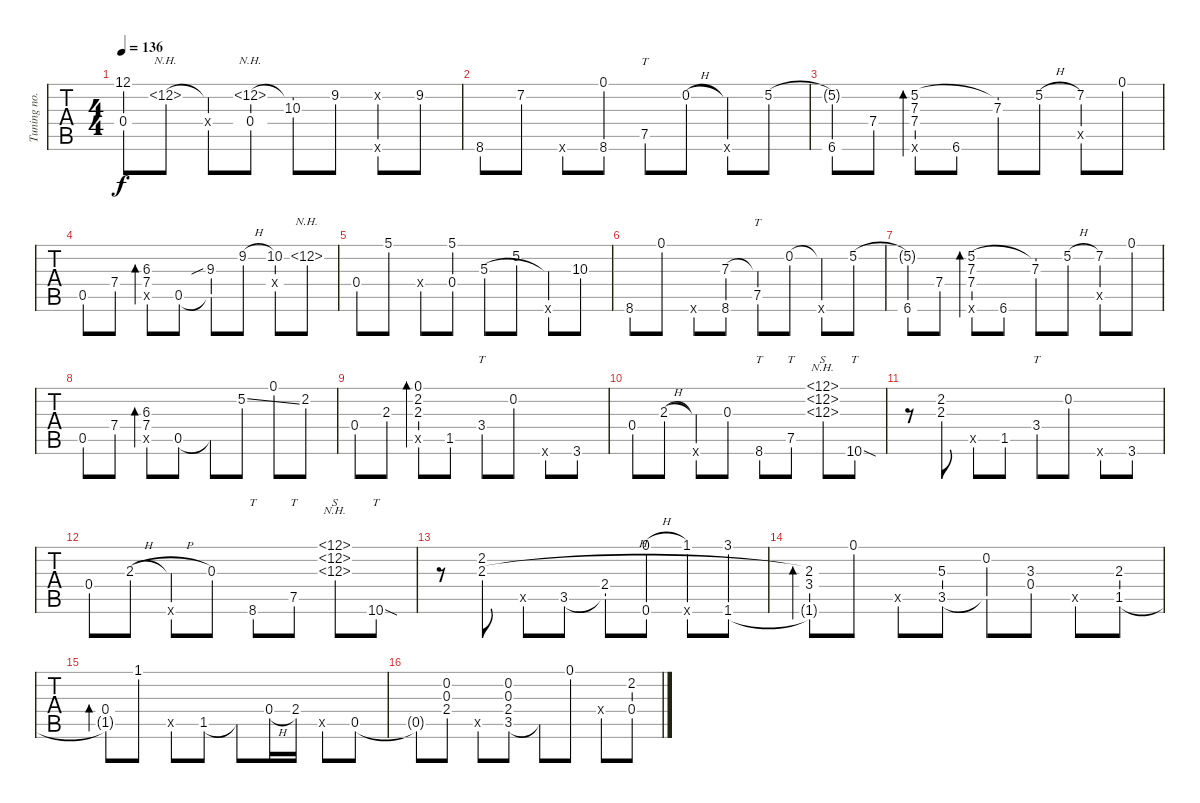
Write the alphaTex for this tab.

\track ("Tuning no.1" "Tuning no.") {instrument acousticguitarsteel}
\staff {tabs}
\tuning (E4 C4 G3 D3 A2 E2) {hide}
\ts (4 4)
\tempo 136
\clef g2
\ks c
(12.1{t} 0.4).8{dy f} 12.2{nh}.8 (12.2{t} 0.4{x}).8 (12.2{nh} 0.4).8 (12.2{t} 10.3{lf 3}).8 9.2{lf 2}.8 (0.2{x} 0.6{x}).8 9.2{lf 5}.8 |
8.6{lf 3}.8 7.2{lf 2}.8 0.6{x}.8 (0.1 8.6).8 7.5{lf 2}.8{tt} 0.2{h}.8 (0.2{t} 0.6{x}).8 5.2{lf 2}.8 |
(5.2{t} 6.6).8 7.4.8 (5.2 7.3 7.4 0.6{x}).8{bd 60} 6.6.8 (5.2{t} 7.3).8 5.2{h}.8 (7.2 0.5{x}).8 0.1.8 |
0.5.8 7.4.8 (6.3 7.4 0.5{x}).8{bd 60} 0.5.8 (9.3{sib} 0.5{t}).8 9.2{h}.8 (10.2 0.4{x}).8 12.2{nh}.8 |
0.4.8 5.1.8 0.4{x}.8 (5.1 0.4).8 5.3.8 5.2.8 (5.3{t} 0.6{x}).8 10.3.8 |
8.6.8 0.1.8 0.6{x}.8 (7.3 8.6).8 (7.3{t} 7.5).8{tt} 0.2.8 (0.2{t} 0.6{x}).8 5.2.8 |
(5.2{t} 6.6).8 7.4.8 (5.2 7.3 7.4 0.6{x}).8{bd 60} 6.6.8 (5.2{t} 7.3).8 5.2{h}.8 (7.2 0.5{x}).8 0.1.8 |
0.5.8 7.4.8 (6.3 7.4 0.5{x}).8{bd 60} 0.5.8 0.5{t}.8 5.2{ss lf 4}.8 0.1.8 2.2.8 |
0.4.8 2.3.8 (0.1 2.2 2.3 0.5{x}).8{bd 60} 1.5.8 3.4.8{tt} 0.2.8 0.6{x}.8 3.6.8 |
0.4.8 2.3{h}.8 (2.3{t} 0.6{x}).8 0.3.8 8.6.8{tt} 7.5.8{tt} (12.1{nh} 12.2{nh} 12.3{nh}).8{s} 10.6{sod}.8{tt} |
r.8 (2.2 2.3).8 0.5{x}.8 1.5.8 3.4.8{tt} 0.2.8 0.6{x}.8 3.6.8 |
0.4.8 2.3{h}.8 (2.3{h t} 0.6{x}).8 0.3.8 8.6.8{tt} 7.5.8{tt} (12.1{nh} 12.2{nh} 12.3{nh}).8{s} 10.6{sod}.8{tt} |
r.8 (2.2 2.3{h}).8 0.5{x}.8 3.5.8 (2.4 3.5{t}).8 (0.1{h} 0.6).8 (1.1 0.6{x}).8 (3.1 1.6).8 |
(2.3 3.4 1.6{t}).8{bd 60} 0.1.8 5.5{x}.8 (5.3 3.5).8 (0.2 3.5{t}).8 (3.3 0.4).8 0.5{x}.8 (2.3 1.5).8 |
(0.4 1.5{t}).8{bd 60} 1.1.8 0.5{x}.8 1.5.8 1.5{t}.8 0.4{h}.16 2.4.16 0.5{x}.8 0.5.8 |
0.5{t}.8 (0.2 0.3 2.4).8 0.5{x}.8 (0.2 0.3 2.4 3.5).8 3.5{t}.8 0.1.8 0.4{x}.8 (2.2 0.4).8
